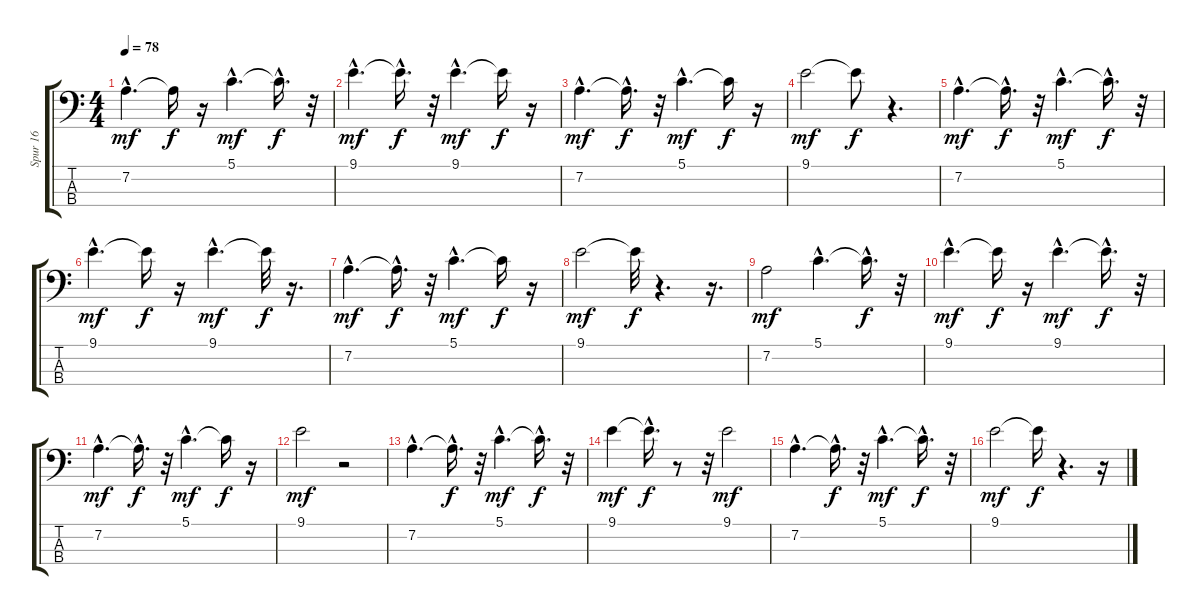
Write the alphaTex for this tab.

\track ("Spur 16" "Spur 16") {instrument fretlessbass}
\staff {score tabs}
\tuning (G2 D2 A1 E1) {hide}
\ts (4 4)
\tempo 78
\clef f4
\ks c
7.2{hac}.4{d dy mf} 7.2{t}.16{dy f} r.16 5.1{hac}.4{d dy mf} 5.1{hac t}.16{d dy f} r.32 |
9.1{hac}.4{d dy mf} 9.1{hac t}.16{d dy f} r.32 9.1{hac}.4{d dy mf} 9.1{t}.16{dy f} r.16 |
7.2{hac}.4{d dy mf} 7.2{hac t}.16{d dy f} r.32 5.1{hac}.4{d dy mf} 5.1{t}.16{dy f} r.16 |
9.1.2{dy mf} 9.1{t}.8{dy f} r.4{d} |
7.2{hac}.4{d dy mf} 7.2{hac t}.16{d dy f} r.32 5.1{hac}.4{d dy mf} 5.1{hac t}.16{d dy f} r.32 |
9.1{hac}.4{d dy mf} 9.1{t}.16{dy f} r.16 9.1{hac}.4{d dy mf} 9.1{t}.32{dy f} r.16{d} |
7.2{hac}.4{d dy mf} 7.2{hac t}.16{d dy f} r.32 5.1{hac}.4{d dy mf} 5.1{t}.16{dy f} r.16 |
9.1.2{dy mf} 9.1{t}.32{dy f} r.4{d} r.16{d} |
7.2.2{dy mf} 5.1{hac}.4{d} 5.1{hac t}.16{d dy f} r.32 |
9.1{hac}.4{d dy mf} 9.1{t}.16{dy f} r.16 9.1{hac}.4{d dy mf} 9.1{hac t}.16{d dy f} r.32 |
7.2{hac}.4{d dy mf} 7.2{hac t}.16{d dy f} r.32 5.1{hac}.4{d dy mf} 5.1{t}.16{dy f} r.16 |
9.1.2{dy mf} r.2 |
7.2{hac}.4{d} 7.2{hac t}.16{d dy f} r.32 5.1{hac}.4{d dy mf} 5.1{hac t}.16{d dy f} r.32 |
9.1.4{dy mf} 9.1{hac t}.16{d dy f} r.8 r.32 9.1.2{dy mf} |
7.2{hac}.4{d} 7.2{hac t}.16{d dy f} r.32 5.1{hac}.4{d dy mf} 5.1{hac t}.16{d dy f} r.32 |
9.1.2{dy mf} 9.1{t}.16{dy f} r.4{d} r.16
